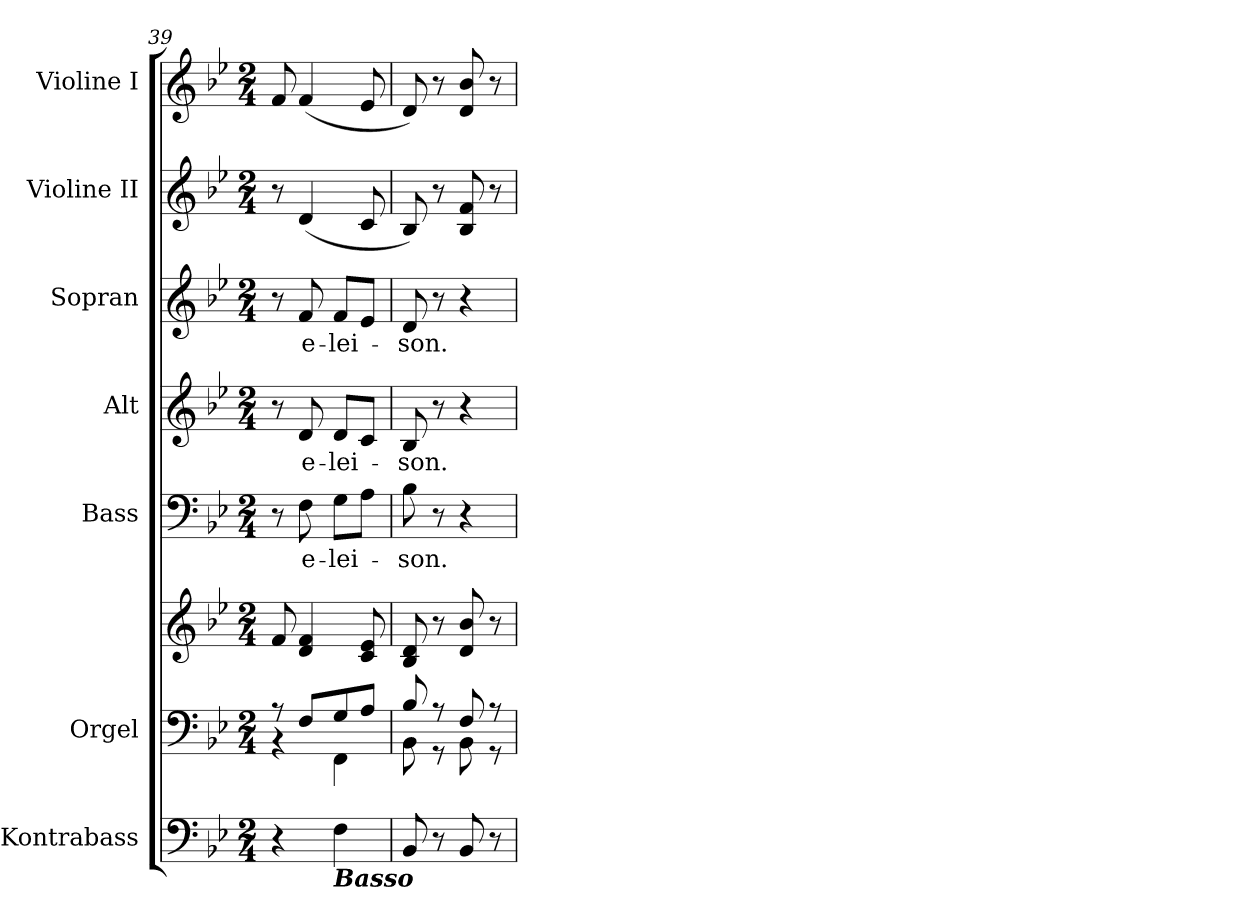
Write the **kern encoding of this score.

**kern	**kern	**kern	**kern	**text	**kern	**text	**kern	**text	**kern	**kern
*part7	*part6	*part6	*part5	*part5	*part4	*part4	*part3	*part3	*part2	*part1
*staff8	*staff7	*staff6	*staff5	*staff5	*staff4	*staff4	*staff3	*staff3	*staff2	*staff1
*I"Kontrabass	*I"Orgel	*	*I"Bass	*	*I"Alt	*	*I"Sopran	*	*I"Violine II	*I"Violine I
*I'Kb.	*I'Org.	*	*I'B	*	*I'A	*	*I'S	*	*I'Vl. II	*I'Vl. I
*clefF4	*clefF4	*clefG2	*clefF4	*	*clefG2	*	*clefG2	*	*clefG2	*clefG2
*ITrd7c12	*	*	*	*	*	*	*	*	*	*
*k[b-e-]	*k[b-e-]	*k[b-e-]	*k[b-e-]	*	*k[b-e-]	*	*k[b-e-]	*	*k[b-e-]	*k[b-e-]
*B-:	*B-:	*B-:	*B-:	*	*B-:	*	*B-:	*	*B-:	*B-:
*M2/4	*M2/4	*M2/4	*M2/4	*	*M2/4	*	*M2/4	*	*M2/4	*M2/4
=39	=39	=39	=39	=39	=39	=39	=39	=39	=39	=39
*	*^	*	*	*	*	*	*	*	*	*
4r	8rA	4rAA	8f/	8r	.	8r	.	8r	.	8r	8f/
!	!	!	!	!	!LO:LY:b	!	!LO:LY:b	!	!LO:LY:b	!	!
.	8F/L	.	4d/ 4f/	8F\	e-	8d/	e-	8f/	e-	(<4d/	(<4f/
!LO:TX:b:Bi:t=Basso	!	!	!	!	!	!	!	!	!	!	!
!	!	!	!	!	!LO:LY:b	!	!LO:LY:b	!	!LO:LY:b	!	!
4FF\	8G/	4FF\	.	8G\L	-lei-	8d/L	-lei-	8f/L	-lei-	.	.
.	8A/J	.	8c/ 8e-/	8A\J	.	8c/J	.	8e-/J	.	8c/	8e-/
=40	=40	=40	=40	=40	=40	=40	=40	=40	=40	=40	=40
!	!	!	!	!	!LO:LY:b	!	!LO:LY:b	!	!LO:LY:b	!	!
8BBB-/	8B-/	8BB-\	8B-/ 8d/	8B-\	-son.	8B-/	-son.	8d/	-son.	8B-/)	8d/)
8r	8r	8r	8r	8r	.	8r	.	8r	.	8r	8r
8BBB-/	8F/	8BB-\	8d/ 8b-/	4r	.	4r	.	4r	.	8B-/ 8f/	8d/ 8b-/
8r	8r	8r	8r	.	.	.	.	.	.	8r	8r
*	*v	*v	*	*	*	*	*	*	*	*	*
=	=	=	=	=	=	=	=	=	=	=
*-	*-	*-	*-	*-	*-	*-	*-	*-	*-	*-
